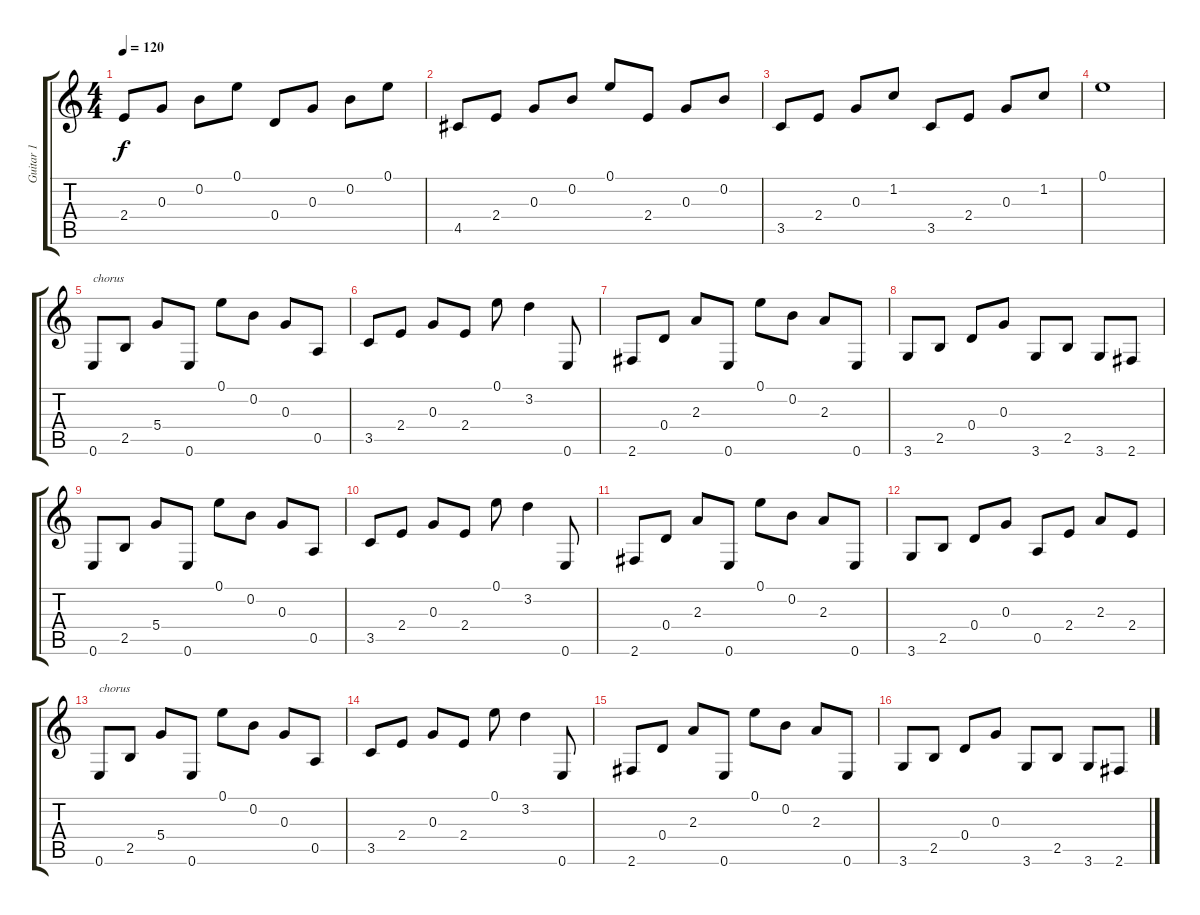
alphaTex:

\track ("Guitar 1" "Guitar 1") {instrument acousticguitarsteel}
\staff {score tabs}
\tuning (E4 B3 G3 D3 A2 E2) {hide}
\ts (4 4)
\tempo 120
\clef g2
\ks c
2.4.8{dy f} 0.3.8 0.2.8 0.1.8 0.4.8 0.3.8 0.2.8 0.1.8 |
4.5.8 2.4.8 0.3.8 0.2.8 0.1.8 2.4.8 0.3.8 0.2.8 |
3.5.8 2.4.8 0.3.8 1.2.8 3.5.8 2.4.8 0.3.8 1.2.8 |
0.1.1 |
0.6.8{txt "chorus"} 2.5.8 5.4.8 0.6.8 0.1.8 0.2.8 0.3.8 0.5.8 |
3.5.8 2.4.8 0.3.8 2.4.8 0.1.8 3.2.4 0.6.8 |
2.6.8 0.4.8 2.3.8 0.6.8 0.1.8 0.2.8 2.3.8 0.6.8 |
3.6.8 2.5.8 0.4.8 0.3.8 3.6.8 2.5.8 3.6.8 2.6.8 |
0.6.8 2.5.8 5.4.8 0.6.8 0.1.8 0.2.8 0.3.8 0.5.8 |
3.5.8 2.4.8 0.3.8 2.4.8 0.1.8 3.2.4 0.6.8 |
2.6.8 0.4.8 2.3.8 0.6.8 0.1.8 0.2.8 2.3.8 0.6.8 |
3.6.8 2.5.8 0.4.8 0.3.8 0.5.8 2.4.8 2.3.8 2.4.8 |
0.6.8{txt "chorus"} 2.5.8 5.4.8 0.6.8 0.1.8 0.2.8 0.3.8 0.5.8 |
3.5.8 2.4.8 0.3.8 2.4.8 0.1.8 3.2.4 0.6.8 |
2.6.8 0.4.8 2.3.8 0.6.8 0.1.8 0.2.8 2.3.8 0.6.8 |
3.6.8 2.5.8 0.4.8 0.3.8 3.6.8 2.5.8 3.6.8 2.6.8
